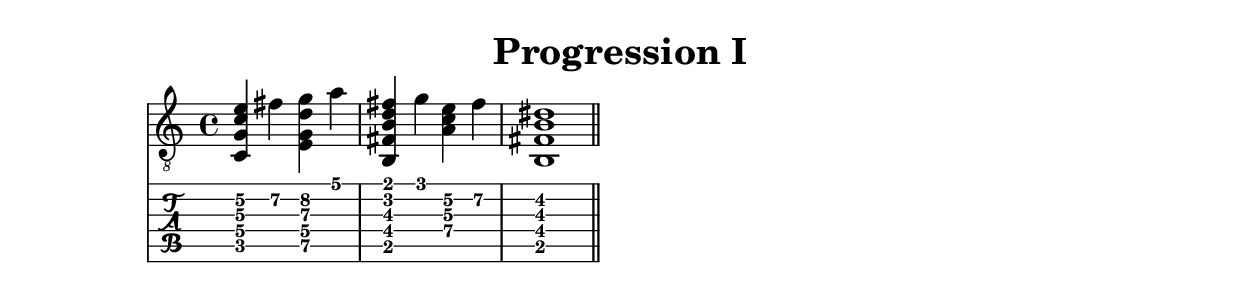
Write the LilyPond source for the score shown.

\version "2.18.2"

\header {
  title = "Progression I"
}

melody = {
  \set TabStaff.restrainOpenStrings = ##t
  \set TabStaff.minimumFret = #3
  <c g c' e'> fis'
  \set TabStaff.minimumFret = #5
  <e g d' g'> a' |
  \set TabStaff.minimumFret = #2
  <b, fis b d' fis'> g'
  \set TabStaff.minimumFret = #5
  <a c' e'> fis' |
  \set TabStaff.minimumFret = #2
  <b, fis b dis'>1
  \bar "||"
}

\score {
  <<
    \new Staff {
      \clef "treble_8"
      \melody
    }
    \new TabStaff {
      \melody
    }
  >>
}

